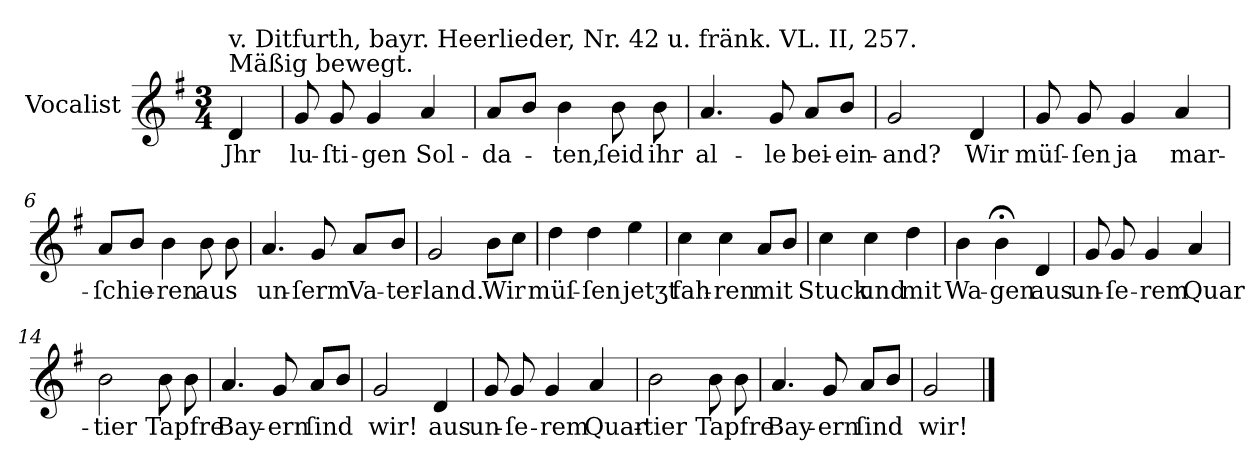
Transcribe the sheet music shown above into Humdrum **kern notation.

**kern	**text
*part1	*part1
*staff1	*staff1
*I"Vocalist	*
*k[f#]	*
*G:	*
*M3/4	*
=	=
!LO:TX:a:t=Mäßig bewegt.	!
!LO:TX:a:t=v. Ditfurth, bayr. Heerlieder, Nr. 42 u. fränk. VL. II, 257.	!
4d	Jhr
=1	=1
8g	lu-
8g	-ſti-
4g	-gen
4a	Sol-
=2	=2
8aL	-da-
8bJ	.
4b	-ten,
8b	ſeid
8b	ihr
=3	=3
4.a	al-
8g	-le
8aL	bei-
8bJ	-ein-
=4	=4
2g	-and?
4d	Wir
=5	=5
8g	müſ-
8g	-ſen
4g	ja
4a	mar-
=6	=6
8aL	-ſchie-
8bJ	.
4b	-ren
8b	aus
8b	.
=7	=7
4.a	un-
8g	-ſerm
8aL	Va-
8bJ	-ter-
=8	=8
2g	-land.
8bL	Wir
8ccJ	.
=9	=9
4dd	müſ-
4dd	-ſen
4ee	jetʒt
=10	=10
4cc	fah-
4cc	-ren
8aL	mit
8bJ	.
=11	=11
4cc	Stuck
4cc	und
4dd	mit
=12	=12
4b	Wa-
4b;<	-gen
4d	aus
=13	=13
8g	un-
8g	-ſe-
4g	-rem
4a	Quar-
=14	=14
2b	-tier
8b	Tapfre
8b	.
=15	=15
4.a	Bay-
8g	-ern
8aL	ſind
8bJ	.
=16	=16
2g	wir!
4d	aus
=17	=17
8g	un-
8g	-ſe-
4g	-rem
4a	Quar-
=18	=18
2b	-tier
8b	Tapfre
8b	.
=19	=19
4.a	Bay-
8g	-ern
8aL	ſind
8bJ	.
=20	=20
2g	wir!
==	==
*-	*-
